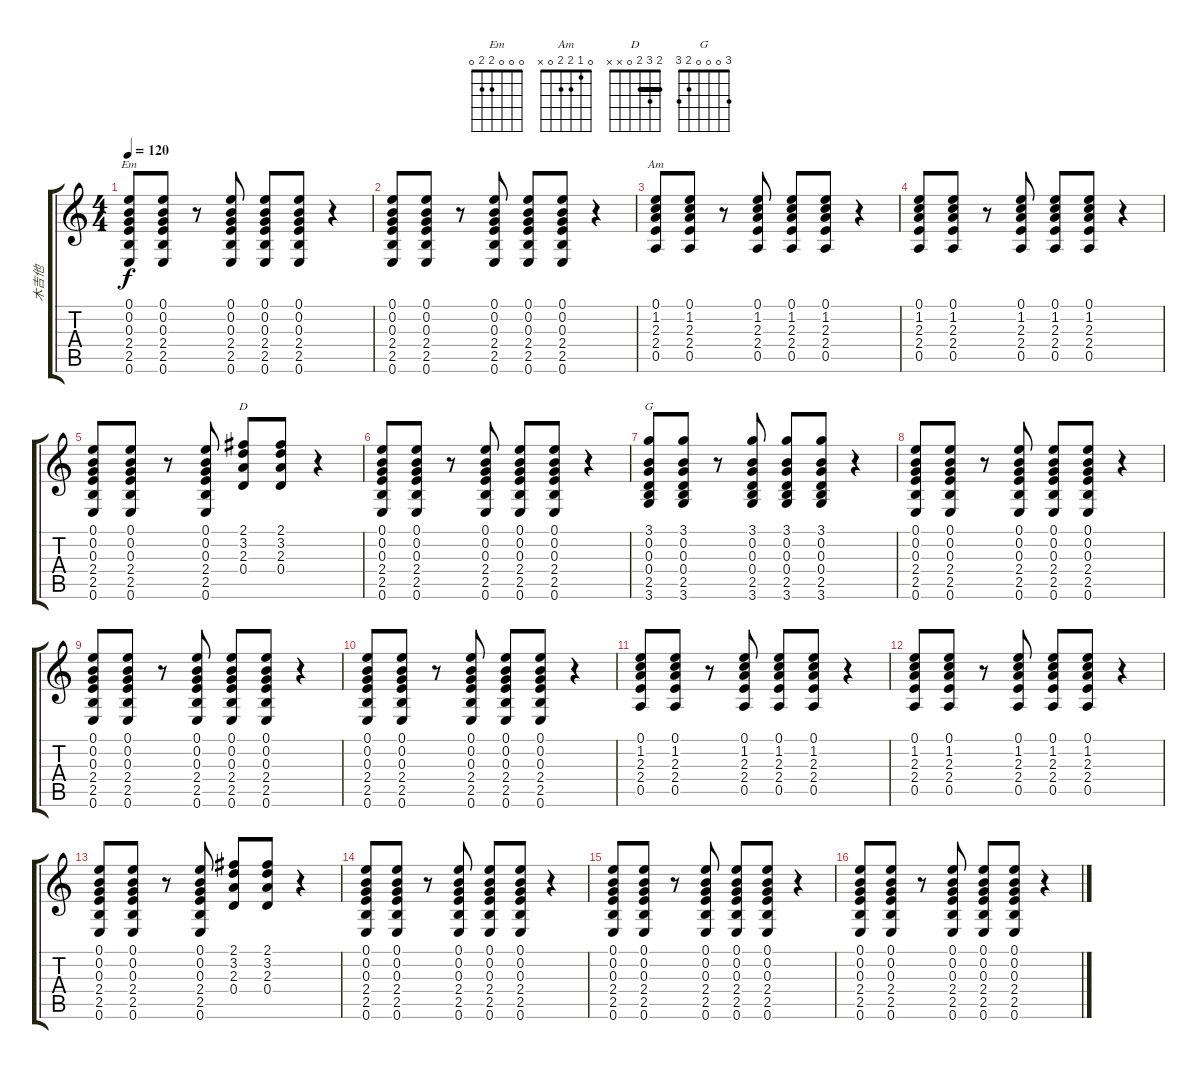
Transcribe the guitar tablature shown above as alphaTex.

\track ("木吉他" "木吉他") {instrument acousticguitarsteel}
\staff {score tabs}
\tuning (E4 B3 G3 D3 A2 E2) {hide}
\chord ("Em" 0 0 0 2 2 0)
\chord ("Am" 0 1 2 2 0 x)
\chord ("D" 2 3 2 0 x x) {barre 2}
\chord ("G" 3 0 0 0 2 3)
\ts (4 4)
\tempo 120
\clef g2
\ks c
(0.1 0.2 0.3 2.4 2.5 0.6).8{ch "Em" dy f} (0.1 0.2 0.3 2.4 2.5 0.6).8 r.8 (0.1 0.2 0.3 2.4 2.5 0.6).8 (0.1 0.2 0.3 2.4 2.5 0.6).8 (0.1 0.2 0.3 2.4 2.5 0.6).8 r.4 |
(0.1 0.2 0.3 2.4 2.5 0.6).8 (0.1 0.2 0.3 2.4 2.5 0.6).8 r.8 (0.1 0.2 0.3 2.4 2.5 0.6).8 (0.1 0.2 0.3 2.4 2.5 0.6).8 (0.1 0.2 0.3 2.4 2.5 0.6).8 r.4 |
(0.1 1.2 2.3 2.4 0.5).8{ch "Am"} (0.1 1.2 2.3 2.4 0.5).8 r.8 (0.1 1.2 2.3 2.4 0.5).8 (0.1 1.2 2.3 2.4 0.5).8 (0.1 1.2 2.3 2.4 0.5).8 r.4 |
(0.1 1.2 2.3 2.4 0.5).8 (0.1 1.2 2.3 2.4 0.5).8 r.8 (0.1 1.2 2.3 2.4 0.5).8 (0.1 1.2 2.3 2.4 0.5).8 (0.1 1.2 2.3 2.4 0.5).8 r.4 |
(0.1 0.2 0.3 2.4 2.5 0.6).8 (0.1 0.2 0.3 2.4 2.5 0.6).8 r.8 (0.1 0.2 0.3 2.4 2.5 0.6).8 (2.1 3.2 2.3 0.4).8{ch "D"} (2.1 3.2 2.3 0.4).8 r.4 |
(0.1 0.2 0.3 2.4 2.5 0.6).8 (0.1 0.2 0.3 2.4 2.5 0.6).8 r.8 (0.1 0.2 0.3 2.4 2.5 0.6).8 (0.1 0.2 0.3 2.4 2.5 0.6).8 (0.1 0.2 0.3 2.4 2.5 0.6).8 r.4 |
(3.1 0.2 0.3 0.4 2.5 3.6).8{ch "G"} (3.1 0.2 0.3 0.4 2.5 3.6).8 r.8 (3.1 0.2 0.3 0.4 2.5 3.6).8 (3.1 0.2 0.3 0.4 2.5 3.6).8 (3.1 0.2 0.3 0.4 2.5 3.6).8 r.4 |
(0.1 0.2 0.3 2.4 2.5 0.6).8 (0.1 0.2 0.3 2.4 2.5 0.6).8 r.8 (0.1 0.2 0.3 2.4 2.5 0.6).8 (0.1 0.2 0.3 2.4 2.5 0.6).8 (0.1 0.2 0.3 2.4 2.5 0.6).8 r.4 |
(0.1 0.2 0.3 2.4 2.5 0.6).8 (0.1 0.2 0.3 2.4 2.5 0.6).8 r.8 (0.1 0.2 0.3 2.4 2.5 0.6).8 (0.1 0.2 0.3 2.4 2.5 0.6).8 (0.1 0.2 0.3 2.4 2.5 0.6).8 r.4 |
(0.1 0.2 0.3 2.4 2.5 0.6).8 (0.1 0.2 0.3 2.4 2.5 0.6).8 r.8 (0.1 0.2 0.3 2.4 2.5 0.6).8 (0.1 0.2 0.3 2.4 2.5 0.6).8 (0.1 0.2 0.3 2.4 2.5 0.6).8 r.4 |
(0.1 1.2 2.3 2.4 0.5).8 (0.1 1.2 2.3 2.4 0.5).8 r.8 (0.1 1.2 2.3 2.4 0.5).8 (0.1 1.2 2.3 2.4 0.5).8 (0.1 1.2 2.3 2.4 0.5).8 r.4 |
(0.1 1.2 2.3 2.4 0.5).8 (0.1 1.2 2.3 2.4 0.5).8 r.8 (0.1 1.2 2.3 2.4 0.5).8 (0.1 1.2 2.3 2.4 0.5).8 (0.1 1.2 2.3 2.4 0.5).8 r.4 |
(0.1 0.2 0.3 2.4 2.5 0.6).8 (0.1 0.2 0.3 2.4 2.5 0.6).8 r.8 (0.1 0.2 0.3 2.4 2.5 0.6).8 (2.1 3.2 2.3 0.4).8 (2.1 3.2 2.3 0.4).8 r.4 |
(0.1 0.2 0.3 2.4 2.5 0.6).8 (0.1 0.2 0.3 2.4 2.5 0.6).8 r.8 (0.1 0.2 0.3 2.4 2.5 0.6).8 (0.1 0.2 0.3 2.4 2.5 0.6).8 (0.1 0.2 0.3 2.4 2.5 0.6).8 r.4 |
(0.1 0.2 0.3 2.4 2.5 0.6).8 (0.1 0.2 0.3 2.4 2.5 0.6).8 r.8 (0.1 0.2 0.3 2.4 2.5 0.6).8 (0.1 0.2 0.3 2.4 2.5 0.6).8 (0.1 0.2 0.3 2.4 2.5 0.6).8 r.4 |
(0.1 0.2 0.3 2.4 2.5 0.6).8 (0.1 0.2 0.3 2.4 2.5 0.6).8 r.8 (0.1 0.2 0.3 2.4 2.5 0.6).8 (0.1 0.2 0.3 2.4 2.5 0.6).8 (0.1 0.2 0.3 2.4 2.5 0.6).8 r.4
